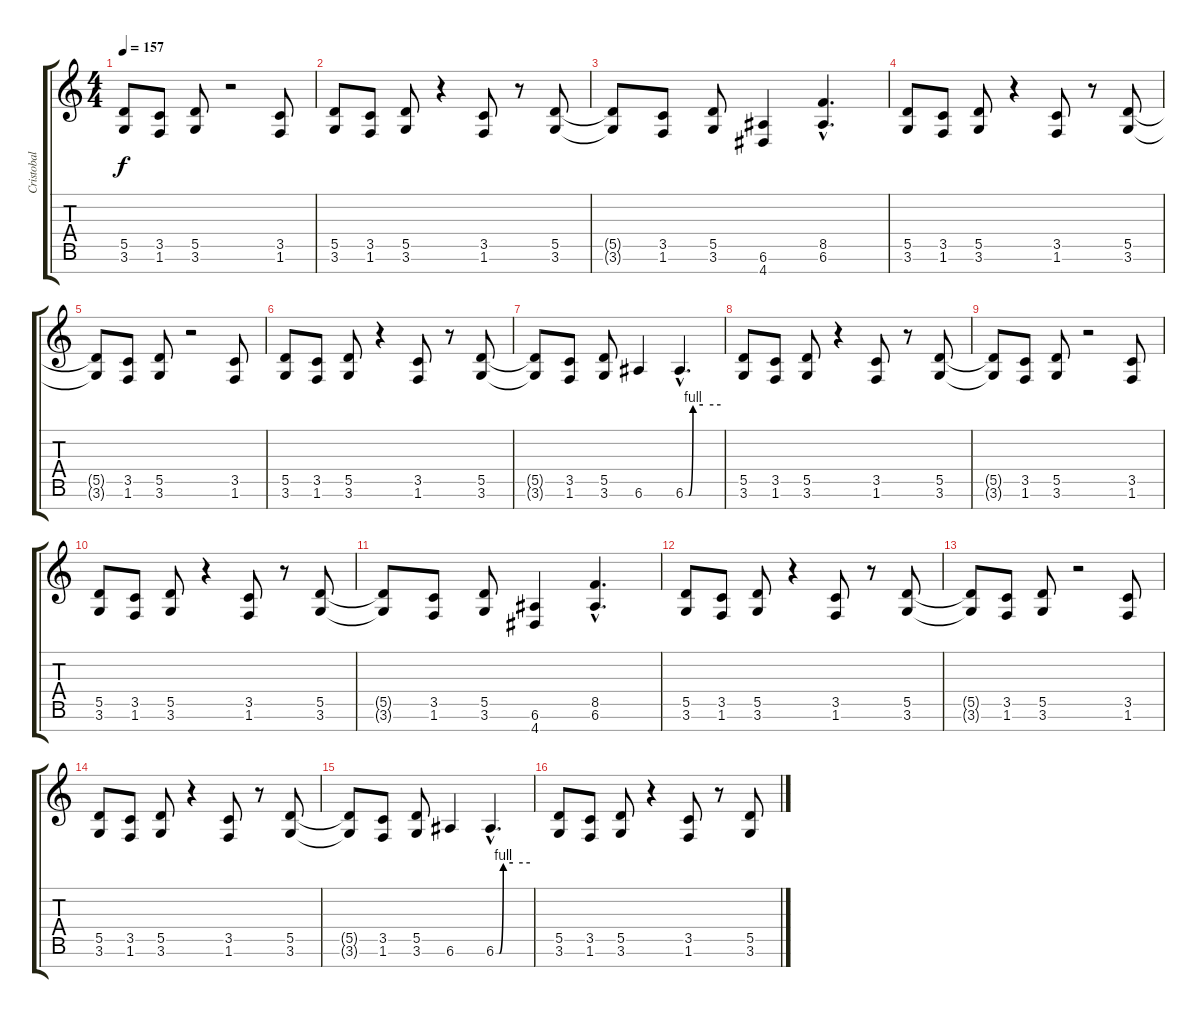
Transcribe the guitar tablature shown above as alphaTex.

\track ("Cristobal" "Cristobal") {instrument distortionguitar}
\staff {score tabs}
\tuning (E4 B3 G3 D3 A2 E2 B1) {hide}
\ts (4 4)
\tempo 157
\clef g2
\ks c
(5.5{t} 3.6{t}).8{dy f} (3.5 1.6).8 (5.5 3.6).8 r.2 (3.5 1.6).8 |
(5.5 3.6).8 (3.5 1.6).8 (5.5 3.6).8 r.4 (3.5 1.6).8 r.8 (5.5 3.6).8 |
(5.5{t} 3.6{t}).8 (3.5 1.6).8 (5.5 3.6).8 (6.6 4.7).4 (8.5{hac} 6.6{hac}).4{d} |
(5.5 3.6).8 (3.5 1.6).8 (5.5 3.6).8 r.4 (3.5 1.6).8 r.8 (5.5 3.6).8 |
(5.5{t} 3.6{t}).8 (3.5 1.6).8 (5.5 3.6).8 r.2 (3.5 1.6).8 |
(5.5 3.6).8 (3.5 1.6).8 (5.5 3.6).8 r.4 (3.5 1.6).8 r.8 (5.5 3.6).8 |
(5.5{t} 3.6{t}).8 (3.5 1.6).8 (5.5 3.6).8 6.6.4 6.6{be (custom 0 0 6 0 13 4 30 4 60 4) hac}.4{d} |
(5.5 3.6).8 (3.5 1.6).8 (5.5 3.6).8 r.4 (3.5 1.6).8 r.8 (5.5 3.6).8 |
(5.5{t} 3.6{t}).8 (3.5 1.6).8 (5.5 3.6).8 r.2 (3.5 1.6).8 |
(5.5 3.6).8 (3.5 1.6).8 (5.5 3.6).8 r.4 (3.5 1.6).8 r.8 (5.5 3.6).8 |
(5.5{t} 3.6{t}).8 (3.5 1.6).8 (5.5 3.6).8 (6.6 4.7).4 (8.5{hac} 6.6{hac}).4{d} |
(5.5 3.6).8 (3.5 1.6).8 (5.5 3.6).8 r.4 (3.5 1.6).8 r.8 (5.5 3.6).8 |
(5.5{t} 3.6{t}).8 (3.5 1.6).8 (5.5 3.6).8 r.2 (3.5 1.6).8 |
(5.5 3.6).8 (3.5 1.6).8 (5.5 3.6).8 r.4 (3.5 1.6).8 r.8 (5.5 3.6).8 |
(5.5{t} 3.6{t}).8 (3.5 1.6).8 (5.5 3.6).8 6.6.4 6.6{be (custom 0 0 6 0 13 4 30 4 60 4) hac}.4{d} |
(5.5 3.6).8 (3.5 1.6).8 (5.5 3.6).8 r.4 (3.5 1.6).8 r.8 (5.5 3.6).8
